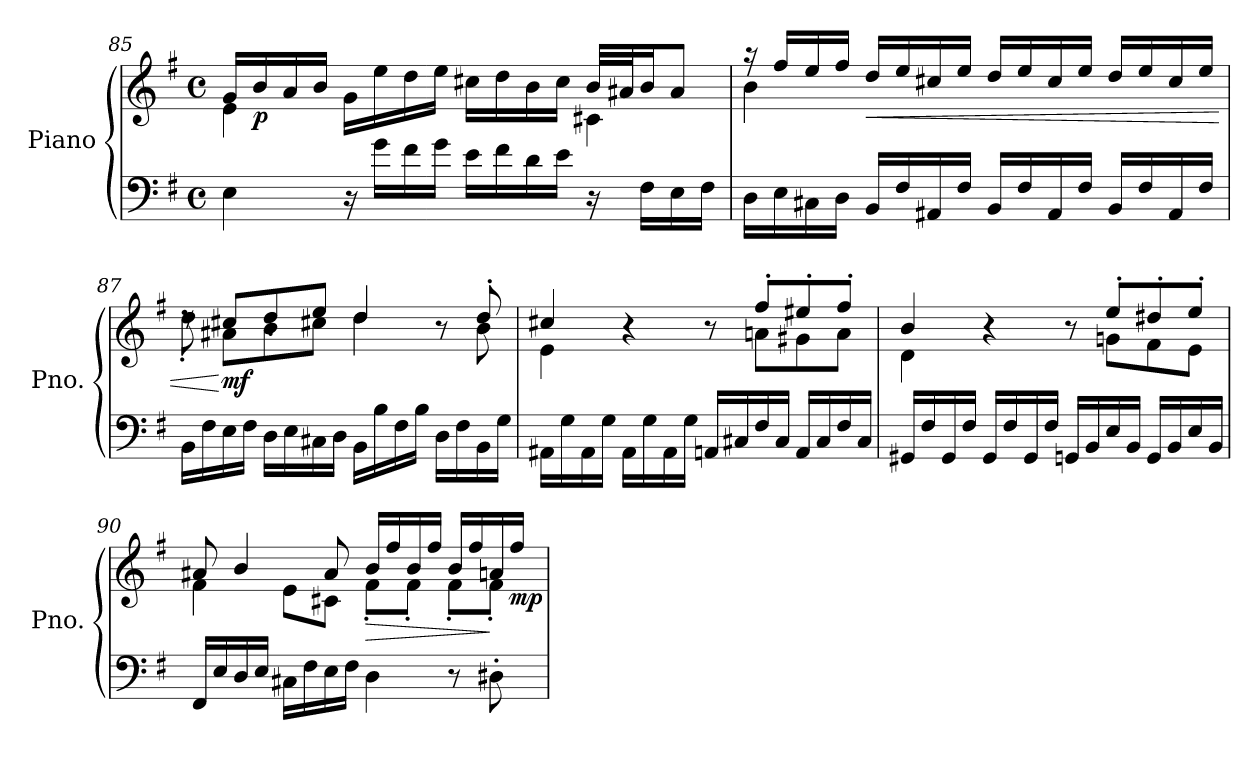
**kern	**kern	**dynam
*part1	*part1	*part1
*staff2	*staff1	*staff1/2
*I"Piano	*	*
*I'Pno.	*	*
!!LO:LB:g=z
*clefF4	*clefG2	*
*k[f#]	*k[f#]	*
*M4/4	*M4/4	*
*met(c)	*met(c)	*
=85	=85	=85
*	*^	*
4E<\	16g/LL	4e\	.
!	!	!	!LO:DY:b
.	16b/	.	p
.	16a/	.	.
.	16b/JJ	.	.
16r	16g\LL	2ryy	.
16g<\LL	16ee\	.	.
16f#\	16dd\	.	.
16g\JJ	16ee\JJ	.	.
16e\LL	16cc#X\LL	.	.
16f#\	16dd\	.	.
16d\	16b\	.	.
16e\JJ	16cc#\JJ	.	.
16r	32b!/LLL	4c#X<\	.
.	32a#X!/J	.	.
16F#<\LL	16b/J	.	.
16E\	8a#/J	.	.
16F#\JJ	.	.	.
=86	=86	=86	=86
16D<\LL	16r	4b<\	.
16E<\	16ff#/LL	.	.
16C#X<\	16ee/	.	.
16D\JJ	16ff#/JJ	.	.
!	!	!	!LO:HP:b
16BB</LL	16dd/LL	2.ryy	<
16F#/	16ee/	.	.
16AA#X</	16cc#X/	.	.
16F#/JJ	16ee/JJ	.	.
16BB/LL	16dd/LL	.	.
16F#/	16ee/	.	.
16AA#/	16cc#/	.	.
16F#/JJ	16ee/JJ	.	.
16BB/LL	16dd/LL	.	.
16F#/	16ee/	.	.
16AA#/	16cc#/	.	.
16F#/JJ	16ee/JJ	.	.
!!LO:PB:g=z	!!
=87	=87	=87	=87
16BB<\LL	8rdd	8dd<'\	.
16F#\	.	.	.
!	!	!	!LO:DY:n=1:b
16E\	8a#X\L	8cc#X'/L	[ mf
16F#\JJ	.	.	.
16D\LL	8b\	8dd'/	.
16E\	.	.	.
16C#X\	8cc#X\J	8ee'/J	.
16D\JJ	.	.	.
16BB\LL	4dd/	4dd\	.
16B\	.	.	.
16F#\	.	.	.
16B\JJ	.	.	.
16D\LL	8r	8ryy	.
16F#\	.	.	.
16BB<\	8dd'/	8b\	.
16G\JJ	.	.	.
=88	=88	=88	=88
16AA#X<\LL	4cc#X/	4e\	.
16G\	.	.	.
16AA#\	.	.	.
16G\JJ	.	.	.
16AA#\LL	4r	4.ryy	.
16G\	.	.	.
16AA#\	.	.	.
16G\JJ	.	.	.
16AAn</LL	8r	.	.
16C#X/	.	.	.
16F#/	8ff#'/L	8an\L	.
16C#/JJ	.	.	.
16AA/LL	8ee#X'/	8g#X\	.
16C#/	.	.	.
16F#/	8ff#'/J	8a\J	.
16C#/JJ	.	.	.
!!LO:LB:g=z	!!
=89	=89	=89	=89
16GG#X</LL	4b/	4d\	.
16F#/	.	.	.
16GG#/	.	.	.
16F#/JJ	.	.	.
16GG#/LL	4r	4.ryy	.
16F#/	.	.	.
16GG#/	.	.	.
16F#/JJ	.	.	.
16GGn</LL	8r	.	.
16BB/	.	.	.
16E/	8ee'/L	8gn\L	.
16BB/JJ	.	.	.
16GG/LL	8dd#X'/	8f#\	.
16BB/	.	.	.
16E/	8ee'/J	8e\J	.
16BB/JJ	.	.	.
=90	=90	=90	=90
16FF#/LL	8a#X/	4f#\	.
16E/	.	.	.
16D/	4b/	.	.
16E/JJ	.	.	.
16C#X<\LL	.	8e<\L	.
16F#\	.	.	.
16E\	8a#/	8c#X\J	.
16F#\JJ	.	.	.
!	!	!	!LO:HP:b
4D\	16b/LL	8f#'\L	>
.	16ff#/	.	.
.	16b/	8f#'\J	.
.	16ff#/JJ	.	.
8r	16b/LL	8f#'\L	.
.	16ff#/	.	.
8D#X<'\	16an/	8f#'\J	]
!	!	!	!LO:DY:b
.	16ff#/JJ	.	mp
*	*v	*v	*
=	=	=
*-	*-	*-
